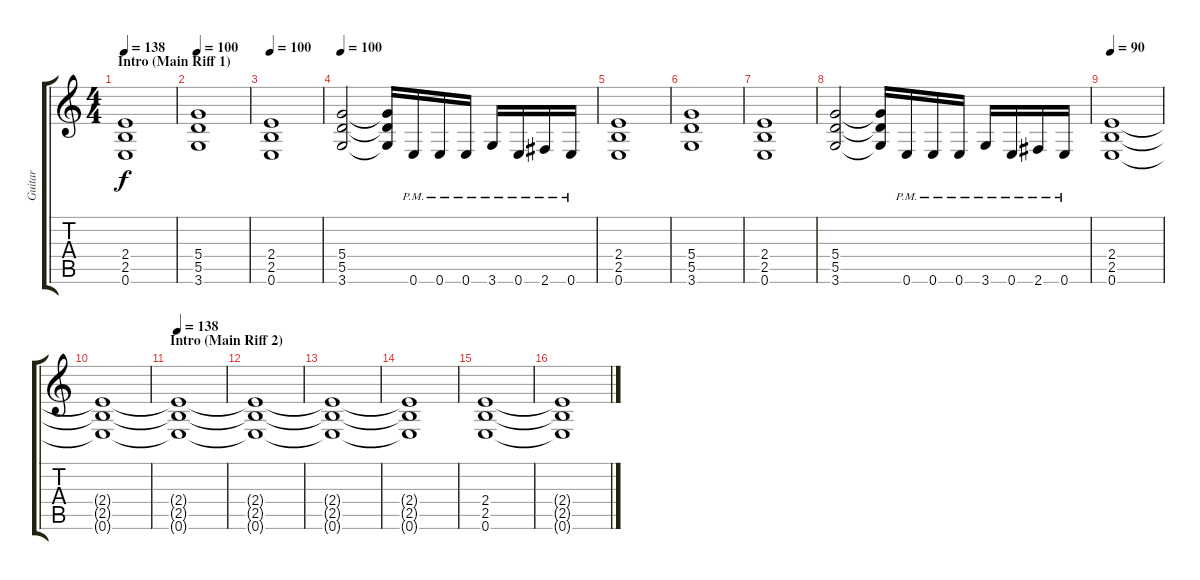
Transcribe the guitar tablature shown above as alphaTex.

\track ("Guitar" "Guitar") {instrument distortionguitar}
\staff {score tabs}
\tuning (E4 B3 G3 D3 A2 E2) {hide}
\ts (4 4)
\section ("" "Intro (Main Riff 1)")
\tempo 138
\tempo 100
\tempo 138
\clef g2
\ks c
(2.4 2.5 0.6).1{dy f instrument distortionguitar} |
\tempo 100
(5.4 5.5 3.6).1 |
\tempo 100
(2.4 2.5 0.6).1 |
\tempo 100
(5.4 5.5 3.6).2 (5.4{t} 5.5{t} 3.6{t}).16 0.6{pm}.16 0.6{pm}.16 0.6{pm}.16 3.6{pm}.16 0.6{pm}.16 2.6{pm}.16 0.6{pm}.16 |
(2.4 2.5 0.6).1 |
(5.4 5.5 3.6).1 |
(2.4 2.5 0.6).1 |
(5.4 5.5 3.6).2 (5.4{t} 5.5{t} 3.6{t}).16 0.6{pm}.16 0.6{pm}.16 0.6{pm}.16 3.6{pm}.16 0.6{pm}.16 2.6{pm}.16 0.6{pm}.16 |
\tempo 90
(2.4 2.5 0.6).1{volume 8} |
(2.4{t} 2.5{t} 0.6{t}).1 |
\section ("" "Intro (Main Riff 2)")
\tempo 138
(2.4{t} 2.5{t} 0.6{t}).1{volume 9} |
(2.4{t} 2.5{t} 0.6{t}).1 |
(2.4{t} 2.5{t} 0.6{t}).1 |
(2.4{t} 2.5{t} 0.6{t}).1{volume 14} |
(2.4 2.5 0.6).1{volume 14} |
(2.4{t} 2.5{t} 0.6{t}).1
